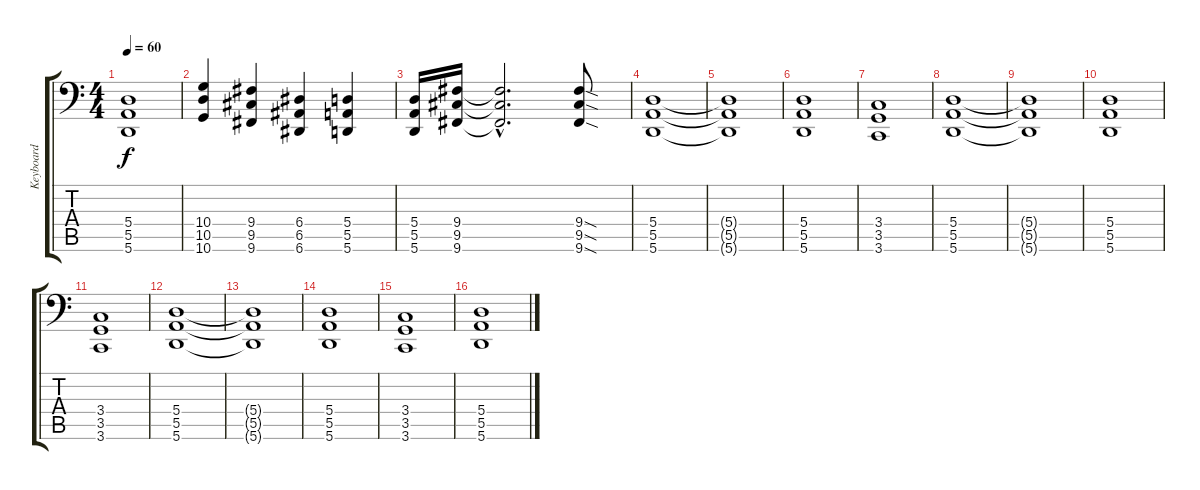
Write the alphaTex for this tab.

\track ("Keyboard" "Keyboard") {instrument choiraahs}
\staff {score tabs}
\tuning (B3 Gb3 D3 A2 E2 A1) {hide}
\ts (4 4)
\tempo 60
\clef f4
\ks c
(5.4 5.5 5.6).1{dy f} |
(10.4 10.5 10.6).4 (9.4 9.5 9.6).4 (6.4 6.5 6.6).4 (5.4 5.5 5.6).4 |
(5.4 5.5 5.6).16 (9.4 9.5 9.6).16 (9.4{hac t} 9.5{hac t} 9.6{hac t}).2{d} (9.4{sod} 9.5{sod} 9.6{sod}).8 |
(5.4 5.5 5.6).1 |
(5.4{t} 5.5{t} 5.6{t}).1 |
(5.4 5.5 5.6).1 |
(3.4 3.5 3.6).1 |
(5.4 5.5 5.6).1 |
(5.4{t} 5.5{t} 5.6{t}).1 |
(5.4 5.5 5.6).1 |
(3.4 3.5 3.6).1 |
(5.4 5.5 5.6).1 |
(5.4{t} 5.5{t} 5.6{t}).1 |
(5.4 5.5 5.6).1 |
(3.4 3.5 3.6).1 |
(5.4 5.5 5.6).1
